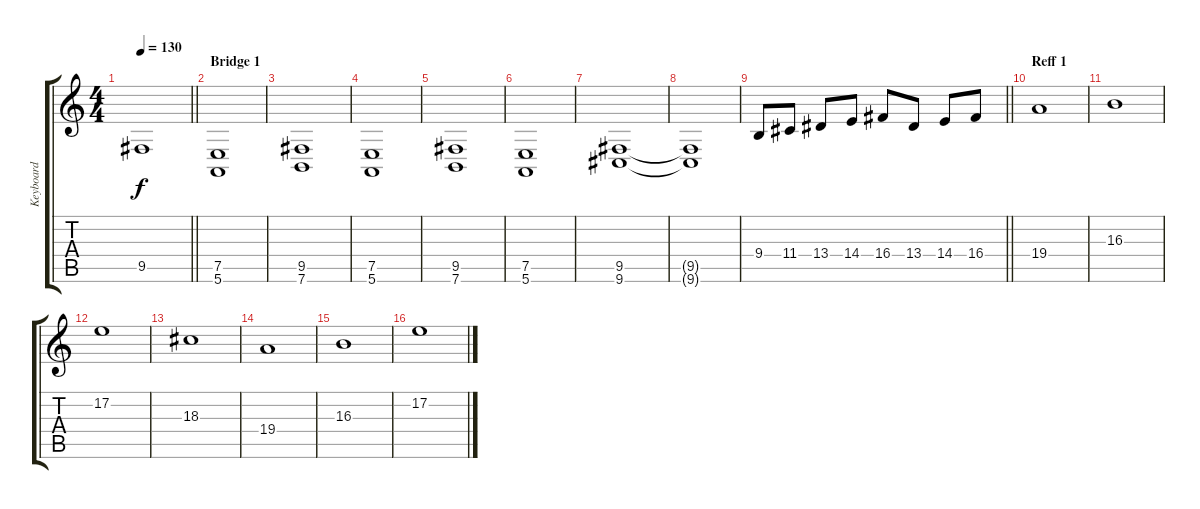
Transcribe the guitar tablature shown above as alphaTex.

\track ("Keyboard" "Keyboard") {instrument stringensemble1}
\staff {score tabs}
\tuning (E4 B3 G3 D3 A2 E2) {hide}
\ts (4 4)
\tempo 130
\clef g2
\barLineRight lightlight
\ks c
9.5.1{dy f} |
\section ("" "Bridge 1")
(7.5 5.6).1 |
(9.5 7.6).1 |
(7.5 5.6).1 |
(9.5 7.6).1 |
(7.5 5.6).1 |
(9.5 9.6).1 |
(9.5{t} 9.6{t}).1 |
\barLineRight lightlight
9.4.8 11.4.8 13.4.8 14.4.8 16.4.8 13.4.8 14.4.8 16.4.8 |
\section ("" "Reff 1")
19.4.1 |
16.3.1 |
17.2.1 |
18.3.1 |
19.4.1 |
16.3.1 |
17.2.1
